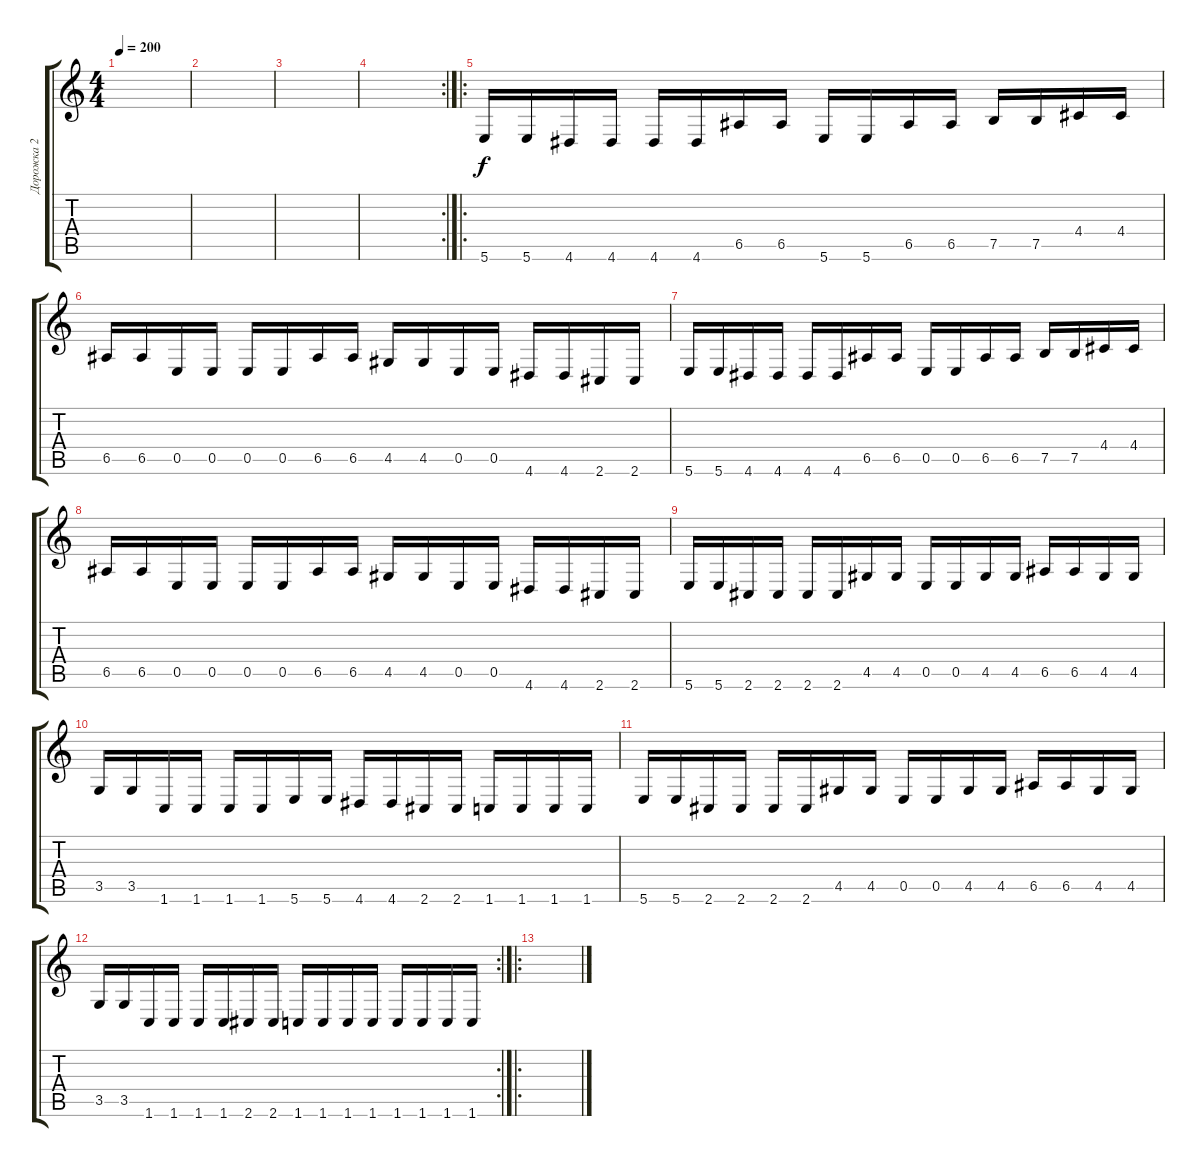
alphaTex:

\track ("Дорожка 2" "Дорожка 2") {instrument distortionguitar}
\staff {score tabs}
\tuning (B3 Gb3 D3 A2 E2 B1) {hide}
\ts (4 4)
\tempo 200
\clef g2
\ks c
|
|
|
\rc 2
|
\ro
5.6.16 5.6.16 4.6.16 4.6.16 4.6.16 4.6.16 6.5.16 6.5.16 5.6.16 5.6.16 6.5.16 6.5.16 7.5.16 7.5.16 4.4.16 4.4.16 |
6.5.16 6.5.16 0.5.16 0.5.16 0.5.16 0.5.16 6.5.16 6.5.16 4.5.16 4.5.16 0.5.16 0.5.16 4.6.16 4.6.16 2.6.16 2.6.16 |
5.6.16 5.6.16 4.6.16 4.6.16 4.6.16 4.6.16 6.5.16 6.5.16 0.5.16 0.5.16 6.5.16 6.5.16 7.5.16 7.5.16 4.4.16 4.4.16 |
6.5.16 6.5.16 0.5.16 0.5.16 0.5.16 0.5.16 6.5.16 6.5.16 4.5.16 4.5.16 0.5.16 0.5.16 4.6.16 4.6.16 2.6.16 2.6.16 |
5.6.16 5.6.16 2.6.16 2.6.16 2.6.16 2.6.16 4.5.16 4.5.16 0.5.16 0.5.16 4.5.16 4.5.16 6.5.16 6.5.16 4.5.16 4.5.16 |
3.5.16 3.5.16 1.6.16 1.6.16 1.6.16 1.6.16 5.6.16 5.6.16 4.6.16 4.6.16 2.6.16 2.6.16 1.6.16 1.6.16 1.6.16 1.6.16 |
5.6.16 5.6.16 2.6.16 2.6.16 2.6.16 2.6.16 4.5.16 4.5.16 0.5.16 0.5.16 4.5.16 4.5.16 6.5.16 6.5.16 4.5.16 4.5.16 |
\rc 2
3.5.16 3.5.16 1.6.16 1.6.16 1.6.16 1.6.16 2.6.16 2.6.16 1.6.16 1.6.16 1.6.16 1.6.16 1.6.16 1.6.16 1.6.16 1.6.16 |
\ro
